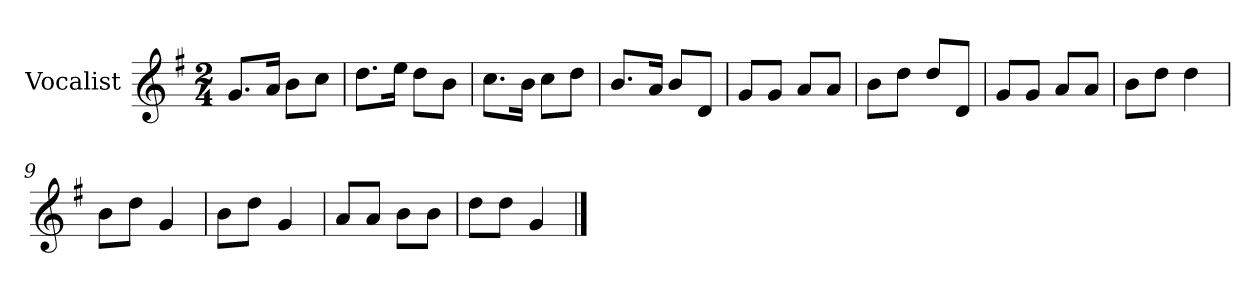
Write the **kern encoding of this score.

**kern
*part1
*staff1
*I"Vocalist
*k[f#]
*G:
*M2/4
=1
8.gL
16aJk
8bL
8ccJ
=2
8.ddL
16eeJk
8ddL
8bJ
=3
8.ccL
16bJk
8ccL
8ddJ
=4
8.bL
16aJk
8bL
8dJ
=5
8gL
8gJ
8aL
8aJ
=6
8bL
8ddJ
8ddL
8dJ
=7
8gL
8gJ
8aL
8aJ
=8
8bL
8ddJ
4dd
=9
8bL
8ddJ
4g
=10
8bL
8ddJ
4g
=11
8aL
8aJ
8bL
8bJ
=12
8ddL
8ddJ
4g
==
*-
